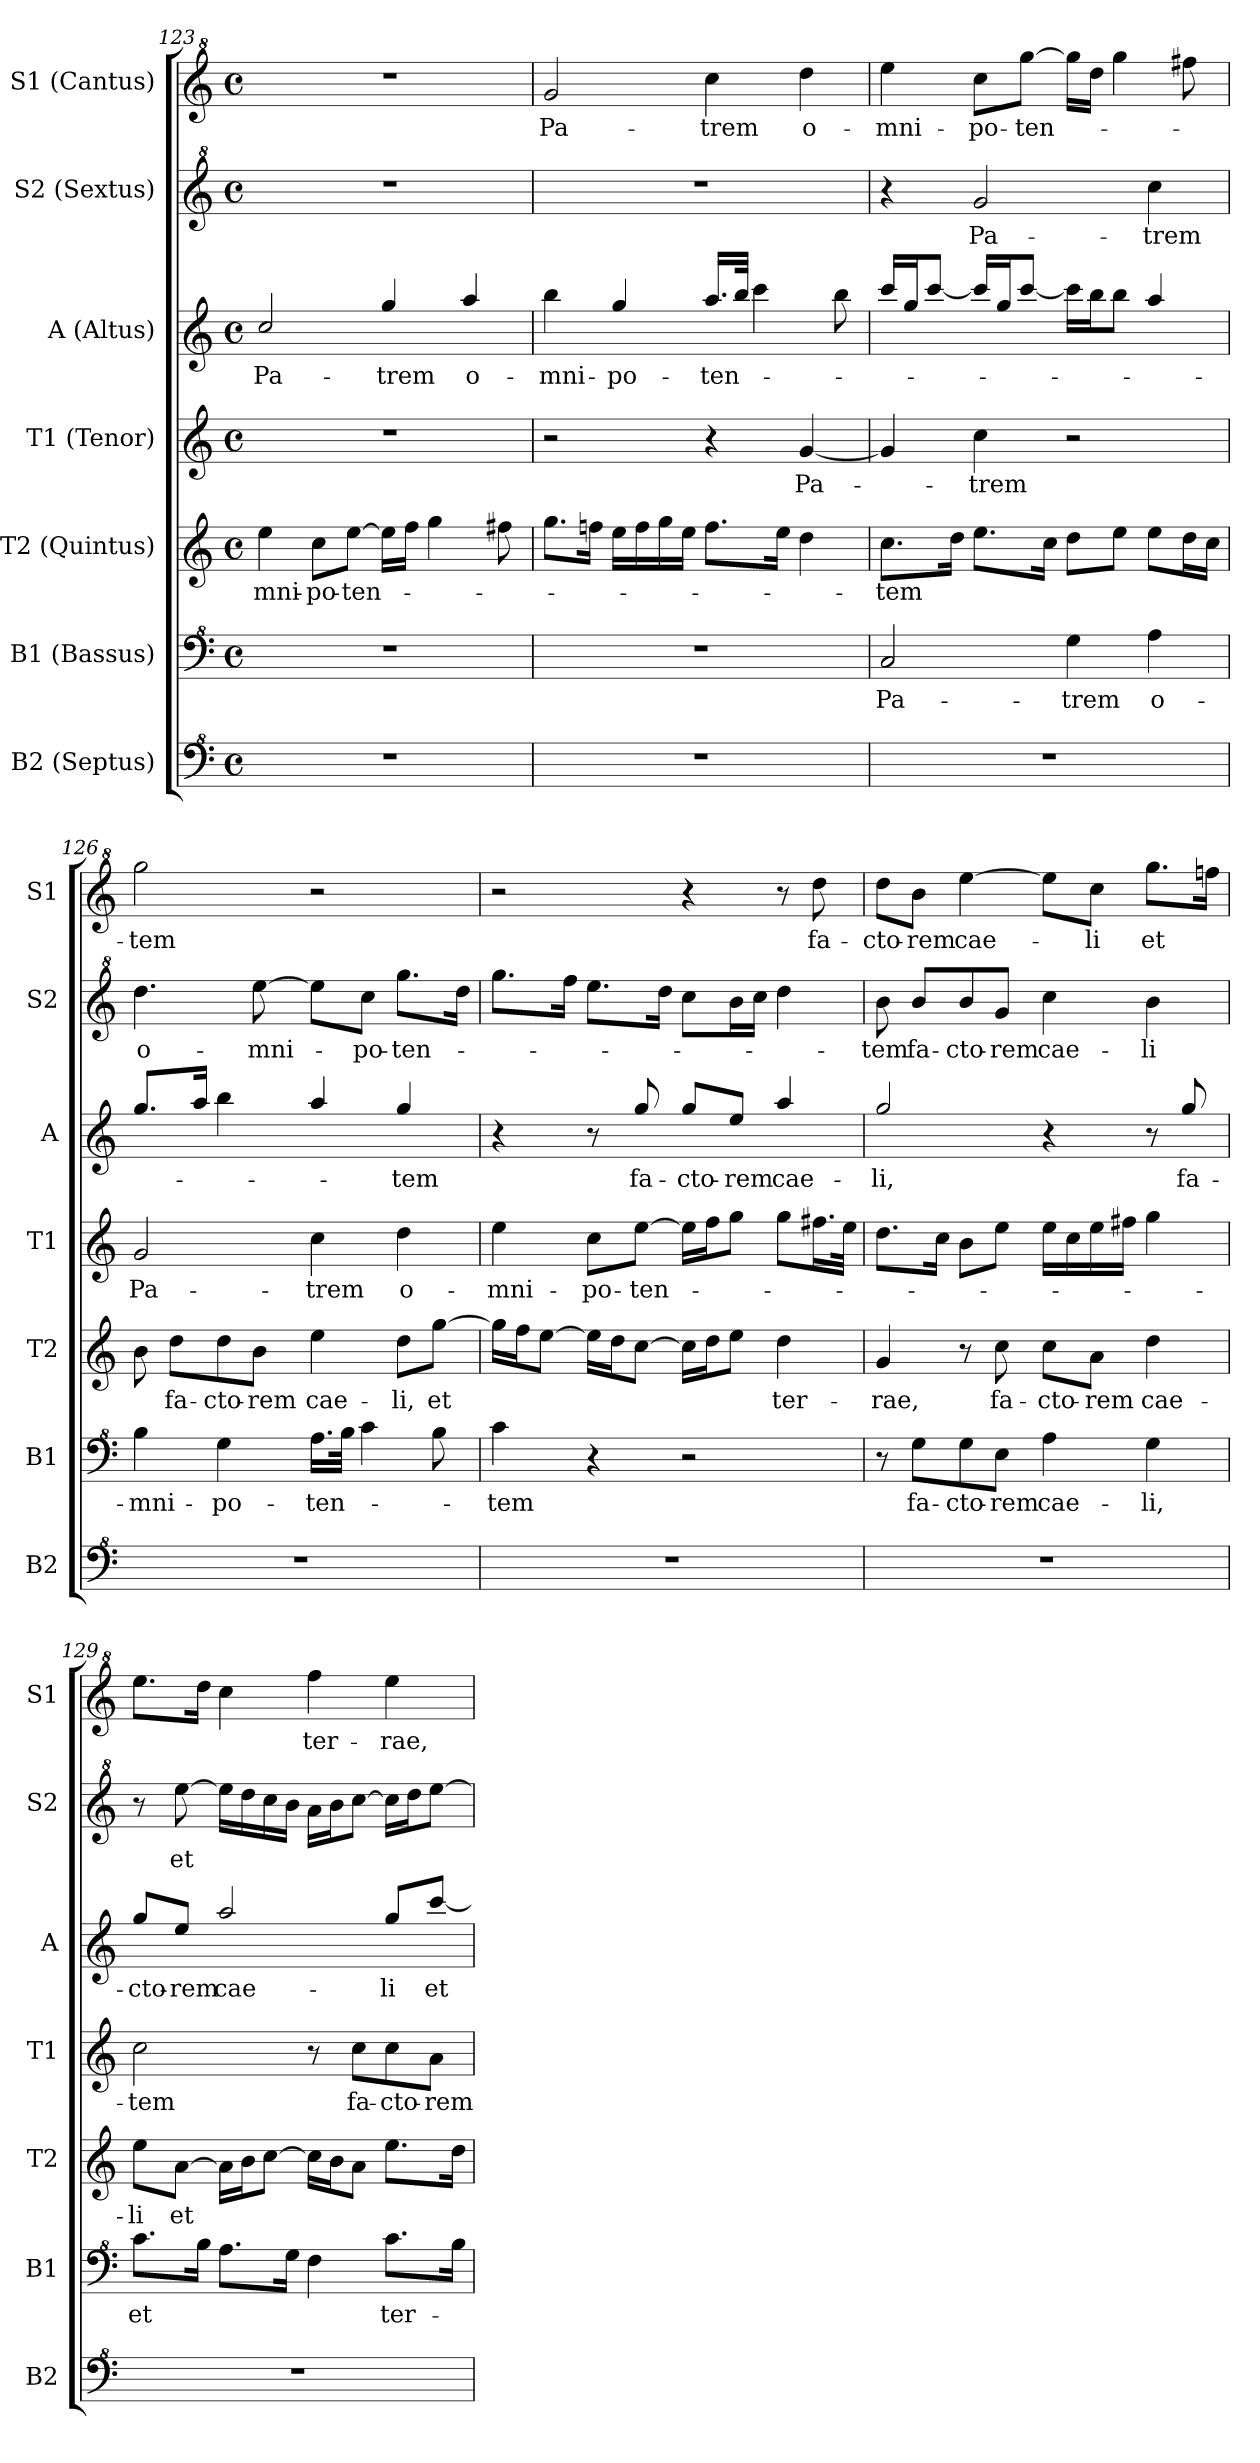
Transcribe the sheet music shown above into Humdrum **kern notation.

**kern	**kern	**text	**kern	**text	**kern	**text	**kern	**text	**kern	**text	**kern	**text
*part7	*part6	*part6	*part5	*part5	*part4	*part4	*part3	*part3	*part2	*part2	*part1	*part1
*staff7	*staff6	*staff6	*staff5	*staff5	*staff4	*staff4	*staff3	*staff3	*staff2	*staff2	*staff1	*staff1
*I"B2 (Septus)	*I"B1 (Bassus)	*	*I"T2 (Quintus)	*	*I"T1 (Tenor)	*	*I"A (Altus)	*	*I"S2 (Sextus)	*	*I"S1 (Cantus)	*
*I'B2	*I'B1	*	*I'T2	*	*I'T1	*	*I'A	*	*I'S2	*	*I'S1	*
*clefF^4	*clefF^4	*	*clefG2	*	*clefG2	*	*clefG2	*	*clefG^2	*	*clefG^2	*
*k[]	*k[]	*	*k[]	*	*k[]	*	*k[]	*	*k[]	*	*k[]	*
*M4/4	*M4/4	*	*M4/4	*	*M4/4	*	*M4/4	*	*M4/4	*	*M4/4	*
*met(c)	*met(c)	*	*met(c)	*	*met(c)	*	*met(c)	*	*met(c)	*	*met(c)	*
=123	=123	=123	=123	=123	=123	=123	=123	=123	=123	=123	=123	=123
!	!	!	!	!LO:LY:b	!	!	!	!LO:LY:b	!	!	!	!
1r	1r	.	4ee\	-mni-	1r	.	2cc/	Pa-	1r	.	1r	.
!	!	!	!	!LO:LY:b	!	!	!	!	!	!	!	!
.	.	.	8cc\L	-po-	.	.	.	.	.	.	.	.
!	!	!	!	!LO:LY:b	!	!	!	!	!	!	!	!
.	.	.	[8ee\J	-ten-	.	.	.	.	.	.	.	.
!	!	!	!	!	!	!	!	!LO:LY:b	!	!	!	!
.	.	.	16ee\LL]	.	.	.	4gg/	-trem	.	.	.	.
.	.	.	16ff\JJ	.	.	.	.	.	.	.	.	.
.	.	.	4gg\	.	.	.	.	.	.	.	.	.
!	!	!	!	!	!	!	!	!LO:LY:b	!	!	!	!
.	.	.	.	.	.	.	4aa/	o-	.	.	.	.
.	.	.	8ff#X\	.	.	.	.	.	.	.	.	.
=124	=124	=124	=124	=124	=124	=124	=124	=124	=124	=124	=124	=124
!	!	!	!	!	!	!	!	!LO:LY:b	!	!	!	!LO:LY:b
1r	1r	.	8.gg\L	.	2r	.	4bb\	-mni-	1r	.	2gg/	Pa-
.	.	.	16ffni\Jk	.	.	.	.	.	.	.	.	.
!	!	!	!	!	!	!	!	!LO:LY:b	!	!	!	!
.	.	.	16ee\LL	.	.	.	4gg/	-po-	.	.	.	.
.	.	.	16ff\	.	.	.	.	.	.	.	.	.
.	.	.	16gg\	.	.	.	.	.	.	.	.	.
.	.	.	16ee\JJ	.	.	.	.	.	.	.	.	.
!	!	!	!	!	!	!	!	!LO:LY:b	!	!	!	!LO:LY:b
.	.	.	8.ff\L	.	4r	.	16.aa/LL	-ten-	.	.	4ccc\	-trem
.	.	.	.	.	.	.	32bb/JJk	.	.	.	.	.
.	.	.	.	.	.	.	4ccc\	.	.	.	.	.
.	.	.	16ee\Jk	.	.	.	.	.	.	.	.	.
!	!	!	!	!	!	!LO:LY:b	!	!	!	!	!	!LO:LY:b
.	.	.	4dd\	.	[4g/	Pa-	.	.	.	.	4ddd\	o-
.	.	.	.	.	.	.	8bb\	.	.	.	.	.
=125	=125	=125	=125	=125	=125	=125	=125	=125	=125	=125	=125	=125
!	!	!LO:LY:b	!	!LO:LY:b	!	!	!	!	!	!	!	!LO:LY:b
1r	2c/	Pa-	8.cc\L	-tem	4g/]	.	16ccc/LL	.	4r	.	4eee\	-mni-
.	.	.	.	.	.	.	16gg/J	.	.	.	.	.
.	.	.	.	.	.	.	[8ccc/J	.	.	.	.	.
.	.	.	16dd\Jk	.	.	.	.	.	.	.	.	.
!	!	!	!	!	!	!LO:LY:b	!	!	!	!LO:LY:b	!	!LO:LY:b
.	.	.	8.ee\L	.	4cc\	-trem	16ccc/LL]	.	2gg/	Pa-	8ccc\L	-po-
.	.	.	.	.	.	.	16gg/J	.	.	.	.	.
!	!	!	!	!	!	!	!	!	!	!	!	!LO:LY:b
.	.	.	.	.	.	.	[8ccc/J	.	.	.	[8ggg\J	-ten-
.	.	.	16cc\Jk	.	.	.	.	.	.	.	.	.
!	!	!LO:LY:b	!	!	!	!	!	!	!	!	!	!
.	4g\	-trem	8dd\L	.	2r	.	16ccc\LL]	.	.	.	16ggg\LL]	.
.	.	.	.	.	.	.	16bb\J	.	.	.	16ddd\JJ	.
.	.	.	8ee\J	.	.	.	8bb\J	.	.	.	4ggg\	.
!	!	!LO:LY:b	!	!	!	!	!	!	!	!LO:LY:b	!	!
.	4a\	o-	8ee\L	.	.	.	4aa/	.	4ccc\	-trem	.	.
.	.	.	16dd\L	.	.	.	.	.	.	.	8fff#X\	.
.	.	.	16cc\JJ	.	.	.	.	.	.	.	.	.
!!LO:LB:g=z
=126	=126	=126	=126	=126	=126	=126	=126	=126	=126	=126	=126	=126
!	!	!LO:LY:b	!	!	!	!LO:LY:b	!	!	!	!LO:LY:b	!	!LO:LY:b
1r	4b\	-mni-	8b\	.	2g/	Pa-	8.gg/L	.	4.ddd\	o-	2ggg\	-tem
!	!	!	!	!LO:LY:b	!	!	!	!	!	!	!	!
.	.	.	8dd\L	fa-	.	.	.	.	.	.	.	.
.	.	.	.	.	.	.	16aa/Jk	.	.	.	.	.
!	!	!LO:LY:b	!	!LO:LY:b	!	!	!	!	!	!	!	!
.	4g\	-po-	8dd\	-cto-	.	.	4bb\	.	.	.	.	.
!	!	!	!	!LO:LY:b	!	!	!	!	!	!LO:LY:b	!	!
.	.	.	8b\J	-rem	.	.	.	.	[8eee\	-mni-	.	.
!	!	!LO:LY:b	!	!LO:LY:b	!	!LO:LY:b	!	!	!	!	!	!
.	16.a\LL	-ten-	4ee\	cae-	4cc\	-trem	4aa/	.	8eee\L]	.	2r	.
.	32b\JJk	.	.	.	.	.	.	.	.	.	.	.
!	!	!	!	!	!	!	!	!	!	!LO:LY:b	!	!
.	4cc\	.	.	.	.	.	.	.	8ccc\J	-po-	.	.
!	!	!	!	!LO:LY:b	!	!LO:LY:b	!	!LO:LY:b	!	!LO:LY:b	!	!
.	.	.	8dd\L	-li,	4dd\	o-	4gg/	-tem	8.ggg\L	-ten-	.	.
!	!	!	!	!LO:LY:b	!	!	!	!	!	!	!	!
.	8b\	.	[8gg\J	et	.	.	.	.	.	.	.	.
.	.	.	.	.	.	.	.	.	16ddd\Jk	.	.	.
=127	=127	=127	=127	=127	=127	=127	=127	=127	=127	=127	=127	=127
!	!	!LO:LY:b	!	!	!	!LO:LY:b	!	!	!	!	!	!
1r	4cc\	-tem	16gg\LL]	.	4ee\	-mni-	4r	.	8.ggg\L	.	2r	.
.	.	.	16ff\J	.	.	.	.	.	.	.	.	.
.	.	.	[8ee\J	.	.	.	.	.	.	.	.	.
.	.	.	.	.	.	.	.	.	16fff\Jk	.	.	.
!	!	!	!	!	!	!LO:LY:b	!	!	!	!	!	!
.	4r	.	16ee\LL]	.	8cc\L	-po-	8r	.	8.eee\L	.	.	.
.	.	.	16dd\J	.	.	.	.	.	.	.	.	.
!	!	!	!	!	!	!LO:LY:b	!	!LO:LY:b	!	!	!	!
.	.	.	[8cc\J	.	[8ee\J	-ten-	8gg/	fa-	.	.	.	.
.	.	.	.	.	.	.	.	.	16ddd\Jk	.	.	.
!	!	!	!	!	!	!	!	!LO:LY:b	!	!	!	!
.	2r	.	16cc\LL]	.	16ee\LL]	.	8gg/L	-cto-	8ccc\L	.	4r	.
.	.	.	16dd\J	.	16ff\J	.	.	.	.	.	.	.
!	!	!	!	!	!	!	!	!LO:LY:b	!	!	!	!
.	.	.	8ee\J	.	8gg\J	.	8ee/J	-rem	16bb\L	.	.	.
.	.	.	.	.	.	.	.	.	16ccc\JJ	.	.	.
!	!	!	!	!LO:LY:b	!	!	!	!LO:LY:b	!	!	!	!
.	.	.	4dd\	ter-	8gg\L	.	4aa/	cae-	4ddd\	.	8r	.
!	!	!	!	!	!	!	!	!	!	!	!	!LO:LY:b
.	.	.	.	.	16.ff#X\L	.	.	.	.	.	8ddd\	fa-
.	.	.	.	.	32ee\JJk	.	.	.	.	.	.	.
=128	=128	=128	=128	=128	=128	=128	=128	=128	=128	=128	=128	=128
!	!	!	!	!LO:LY:b	!	!	!	!LO:LY:b	!	!LO:LY:b	!	!LO:LY:b
1r	8r	.	4g/	-rae,	8.dd\L	.	2gg/	-li,	8bb\	-tem	8ddd\L	-cto-
!	!	!LO:LY:b	!	!	!	!	!	!	!	!LO:LY:b	!	!LO:LY:b
.	8g\L	fa-	.	.	.	.	.	.	8bb/L	fa-	8bb\J	-rem
.	.	.	.	.	16cc\Jk	.	.	.	.	.	.	.
!	!	!LO:LY:b	!	!	!	!	!	!	!	!LO:LY:b	!	!LO:LY:b
.	8g\	-cto-	8r	.	8b\L	.	.	.	8bb/	-cto-	[4eee\	cae-
!	!	!LO:LY:b	!	!LO:LY:b	!	!	!	!	!	!LO:LY:b	!	!
.	8e\J	-rem	8cc\	fa-	8ee\J	.	.	.	8gg/J	-rem	.	.
!	!	!LO:LY:b	!	!LO:LY:b	!	!	!	!	!	!LO:LY:b	!	!
.	4a\	cae-	8cc\L	-cto-	16ee\LL	.	4r	.	4ccc\	cae-	8eee\L]	.
.	.	.	.	.	16cc\	.	.	.	.	.	.	.
!	!	!	!	!LO:LY:b	!	!	!	!	!	!	!	!LO:LY:b
.	.	.	8a\J	-rem	16ee\	.	.	.	.	.	8ccc\J	-li
.	.	.	.	.	16ff#X\JJ	.	.	.	.	.	.	.
!	!	!LO:LY:b	!	!LO:LY:b	!	!	!	!	!	!LO:LY:b	!	!LO:LY:b
.	4g\	-li,	4dd\	cae-	4gg\	.	8r	.	4bb\	-li	8.ggg\L	et
!	!	!	!	!	!	!	!	!LO:LY:b	!	!	!	!
.	.	.	.	.	.	.	8gg/	fa-	.	.	.	.
.	.	.	.	.	.	.	.	.	.	.	16fffni\Jk	.
=129	=129	=129	=129	=129	=129	=129	=129	=129	=129	=129	=129	=129
!	!	!LO:LY:b	!	!LO:LY:b	!	!LO:LY:b	!	!LO:LY:b	!	!	!	!
1r	8.cc\L	et	8ee\L	-li	2cc\	-tem	8gg/L	-cto-	8r	.	8.eee\L	.
!	!	!	!	!LO:LY:b	!	!	!	!LO:LY:b	!	!LO:LY:b	!	!
.	.	.	[8a\J	et	.	.	8ee/J	-rem	[8eee\	et	.	.
.	16b\Jk	.	.	.	.	.	.	.	.	.	16ddd\Jk	.
!	!	!	!	!	!	!	!	!LO:LY:b	!	!	!	!
.	8.a\L	.	16a\LL]	.	.	.	2aa/	cae-	16eee\LL]	.	4ccc\	.
.	.	.	16b\J	.	.	.	.	.	16ddd\	.	.	.
.	.	.	[8cc\J	.	.	.	.	.	16ccc\	.	.	.
.	16g\Jk	.	.	.	.	.	.	.	16bb\JJ	.	.	.
!	!	!	!	!	!	!	!	!	!	!	!	!LO:LY:b
.	4f\	.	16cc\LL]	.	8r	.	.	.	16aa\LL	.	4fff\	ter-
.	.	.	16b\J	.	.	.	.	.	16bb\J	.	.	.
!	!	!	!	!	!	!LO:LY:b	!	!	!	!	!	!
.	.	.	8a\J	.	8cc\L	fa-	.	.	[8ccc\J	.	.	.
!	!	!LO:LY:b	!	!	!	!LO:LY:b	!	!LO:LY:b	!	!	!	!LO:LY:b
.	8.cc\L	ter-	8.ee\L	.	8cc\	-cto-	8gg/L	-li	16ccc\LL]	.	4eee\	-rae,
.	.	.	.	.	.	.	.	.	16ddd\J	.	.	.
!	!	!	!	!	!	!LO:LY:b	!	!LO:LY:b	!	!	!	!
.	.	.	.	.	8a\J	-rem	[8ccc/J	et	[8eee\J	.	.	.
.	16b\Jk	.	16dd\Jk	.	.	.	.	.	.	.	.	.
=	=	=	=	=	=	=	=	=	=	=	=	=
*-	*-	*-	*-	*-	*-	*-	*-	*-	*-	*-	*-	*-
